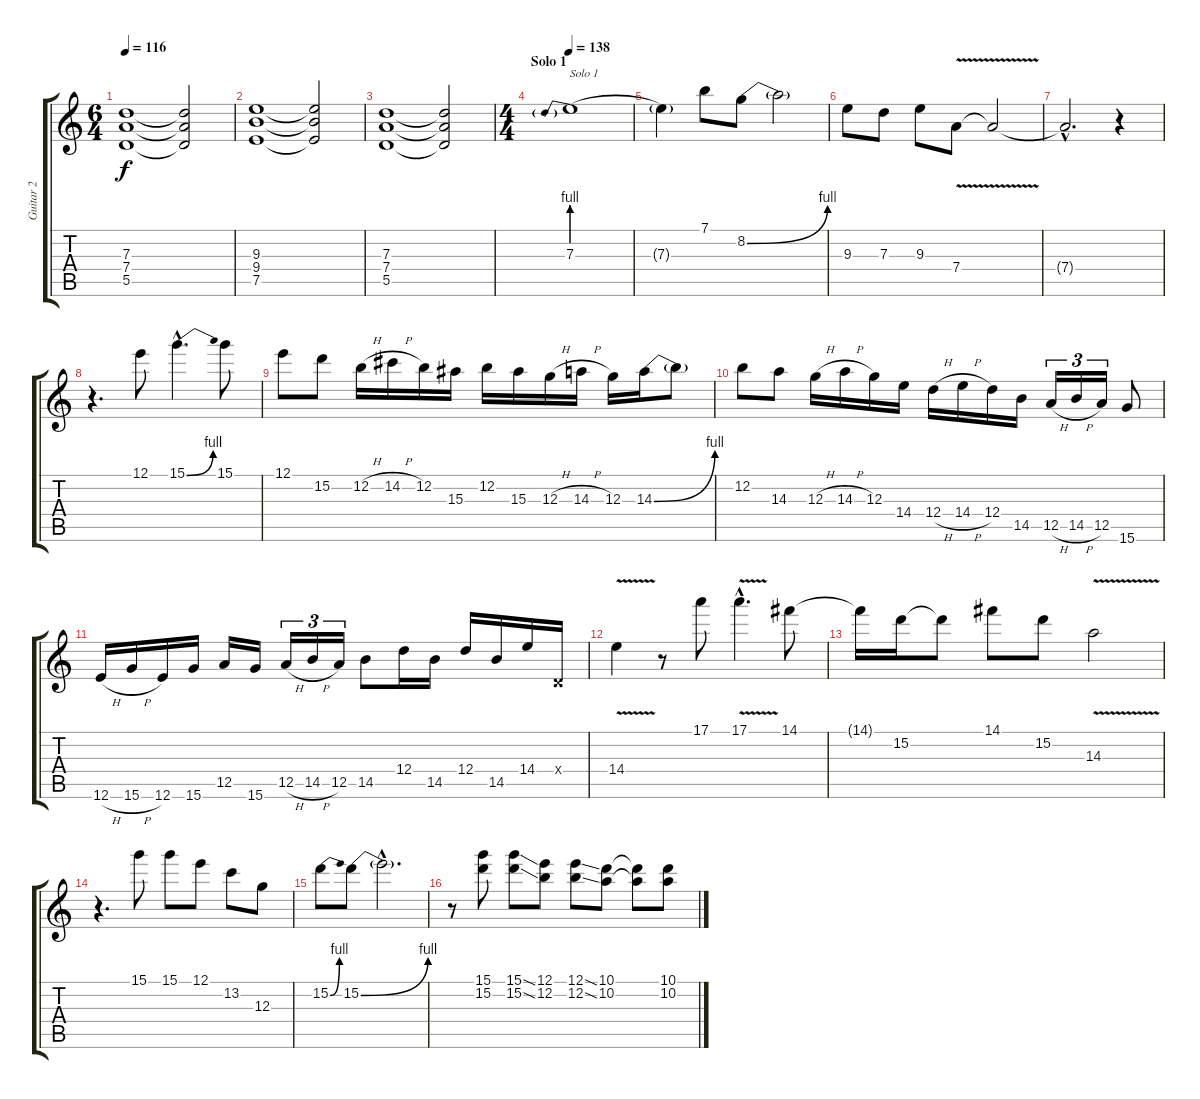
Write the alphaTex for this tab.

\track ("Guitar 2" "Guitar 2") {instrument distortionguitar}
\staff {score tabs}
\tuning (E4 B3 G3 D3 A2 E2) {hide}
\ts (6 4)
\tempo 116
\clef g2
\ks c
(7.3 7.4 5.5).1{dy f} (7.3{t} 7.4{t} 5.5{t}).2 |
(9.3 9.4 7.5).1 (9.3{t} 9.4{t} 7.5{t}).2 |
(7.3 7.4 5.5).1 (7.3{t} 7.4{t} 5.5{t}).2 |
\ts (4 4)
\section ("" "Solo 1")
\tempo 138
7.3{be (prebend 0 4 60 4)}.1{txt "Solo 1"} |
7.3{t}.4 7.1.8 8.2{be (bend 0 0 60 4)}.8 8.2{t}.2 |
9.3.8 7.3.8 9.3.8 7.4{v}.8 7.4{t}.2 |
7.4{hac t}.2{d} r.4 |
r.4{d} 12.1.8 15.1{be (bend 0 0 60 4) hac}.4{d} 15.1.8 |
12.1.8 15.2.8 12.2{h}.16 14.2{h}.16 12.2.16 15.3.16 12.2.16 15.3.16 12.3{h}.16 14.3{h}.16 12.3.16 14.3{be (bend 0 0 60 4)}.16 14.3{t}.8 |
12.2.8 14.3.8 12.3{h}.16 14.3{h}.16 12.3.16 14.4.16 12.4{h}.16 14.4{h}.16 12.4.16 14.5.16 12.5{h}.16{tu (3 2)} 14.5{h}.16{tu (3 2)} 12.5.16{tu (3 2)} 15.6.8 |
12.6{h}.16 15.6{h}.16 12.6.16 15.6.16 12.5.16 15.6.16 12.5{h}.16{tu (3 2)} 14.5{h}.16{tu (3 2)} 12.5.16{tu (3 2)} 14.5.8 12.4.16 14.5.16 12.4.16 14.5.16 14.4.16 0.4{x}.16 |
14.4{v}.4 r.8 17.1.8 17.1{v hac}.4{d} 14.1.8 |
14.1{t}.16 15.2.16 15.2{t}.8 14.1.8 15.2.8 14.3{v}.2 |
r.4{d} 15.1.8 15.1.8 12.1.8 13.2.8 12.3.8 |
15.2{be (bend 0 0 60 4)}.8 15.2{be (bend 0 0 60 4)}.8 15.2{hac t}.2{d} |
r.8 (15.1 15.2).8 (15.1{ss} 15.2{ss}).8 (12.1 12.2).8 (12.1{ss} 12.2{ss}).8 (10.1 10.2).8 (10.1{t} 10.2{t}).8 (10.1 10.2).8
